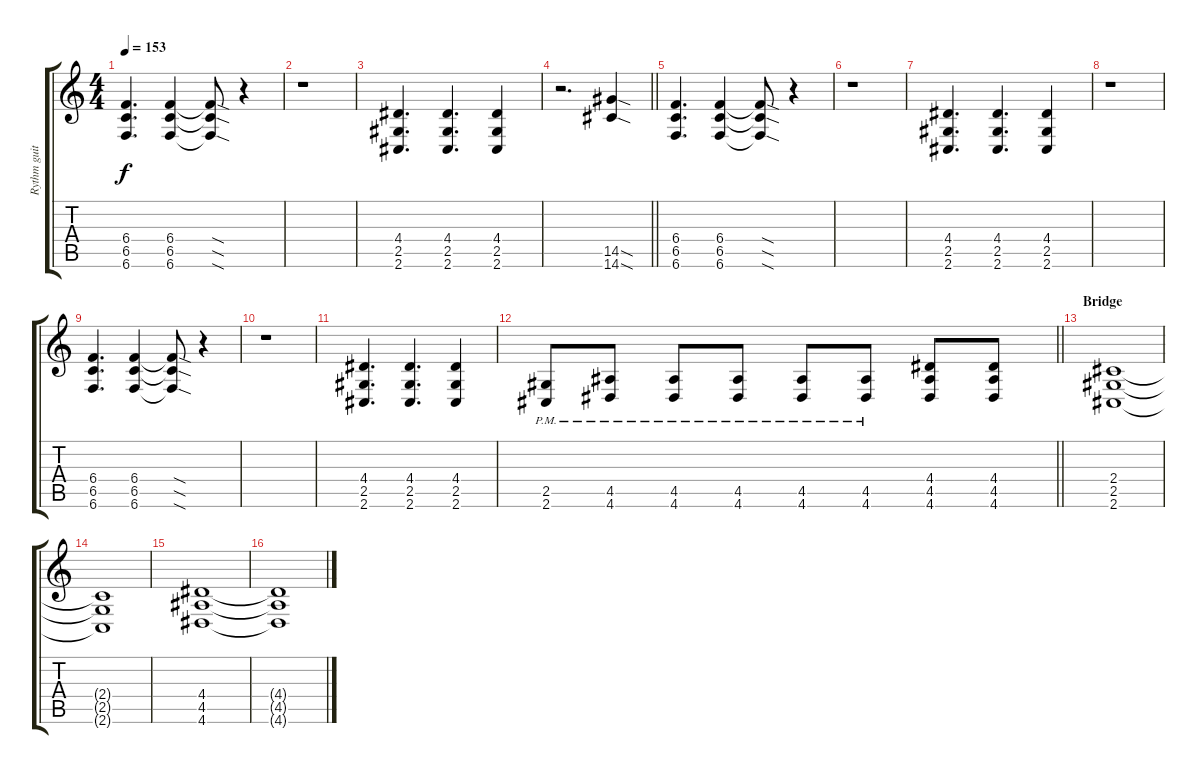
\track ("Rythm guitar" "Rythm guit") {instrument overdrivenguitar}
\staff {score tabs}
\tuning (Db4 Ab3 E3 B2 Gb2 B1) {hide}
\ts (4 4)
\tempo 153
\clef g2
\ks c
(6.4 6.5 6.6).4{d dy f} (6.4 6.5 6.6).4 (6.4{sod t} 6.5{sod t} 6.6{sod t}).8 r.4 |
r.1 |
(4.4 2.5 2.6).4{d} (4.4 2.5 2.6).4{d} (4.4 2.5 2.6).4 |
\barLineRight lightlight
r.2{d} (14.5{sod} 14.6{sod}).4 |
\section ("" "")
(6.4 6.5 6.6).4{d} (6.4 6.5 6.6).4 (6.4{sod t} 6.5{sod t} 6.6{sod t}).8 r.4 |
r.1 |
(4.4 2.5 2.6).4{d} (4.4 2.5 2.6).4{d} (4.4 2.5 2.6).4 |
r.1 |
(6.4 6.5 6.6).4{d} (6.4 6.5 6.6).4 (6.4{sod t} 6.5{sod t} 6.6{sod t}).8 r.4 |
r.1 |
(4.4 2.5 2.6).4{d} (4.4 2.5 2.6).4{d} (4.4 2.5 2.6).4 |
\barLineRight lightlight
(2.5{pm} 2.6).8 (4.5{pm} 4.6).8 (4.5{pm} 4.6).8 (4.5{pm} 4.6).8 (4.5{pm} 4.6).8 (4.5{pm} 4.6).8 (4.4 4.5 4.6).8 (4.4 4.5 4.6).8 |
\section ("" "Bridge")
(2.4 2.5 2.6).1 |
(2.4{t} 2.5{t} 2.6{t}).1 |
(4.4 4.5 4.6).1 |
(4.4{t} 4.5{t} 4.6{t}).1
